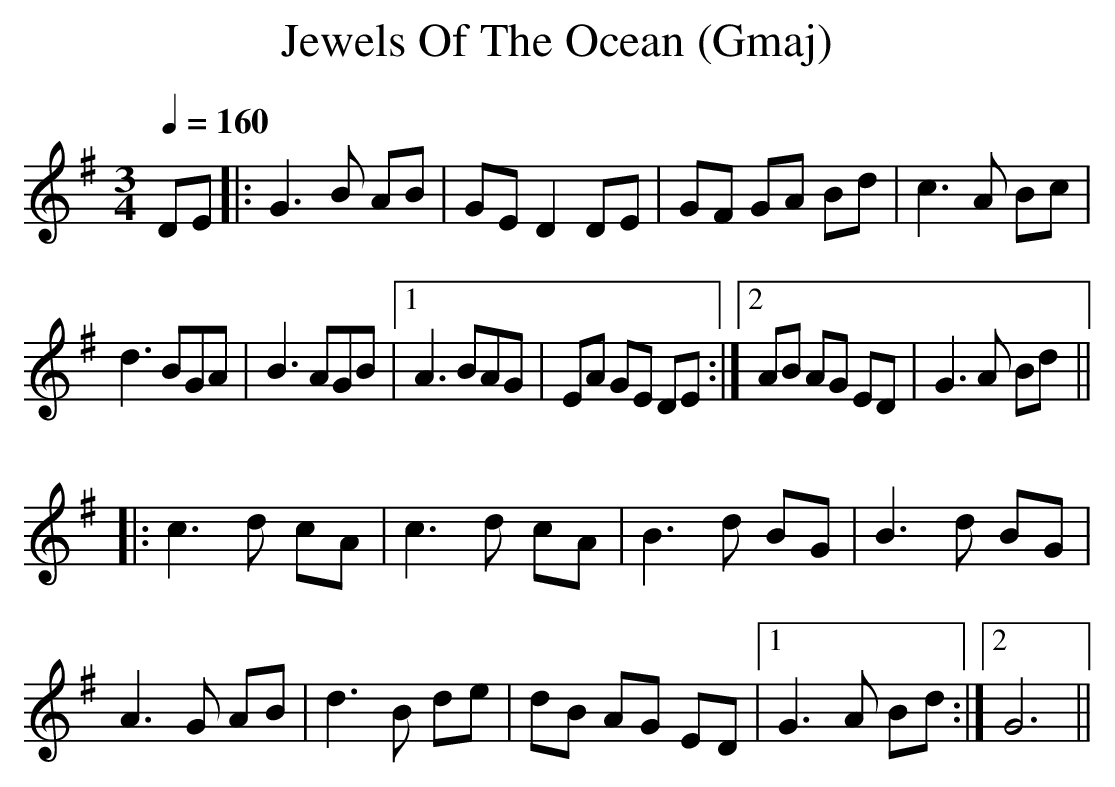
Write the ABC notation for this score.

X:1
T:Jewels Of The Ocean (Gmaj)
Q:1/4=160
M:3/4
L:1/8
K:Gmaj
DE|:G3B AB|GE D2 DE|GF GA Bd|c3 A Bc|
d3 BGA|B3 AGB|1A3 BAG|EA GE DE:|2AB AG ED|G3A Bd||
|:c3d cA|c3d cA|B3d BG|B3d BG|
A3G AB|d3B de|dB AG ED|1G3A Bd:|2G6||
